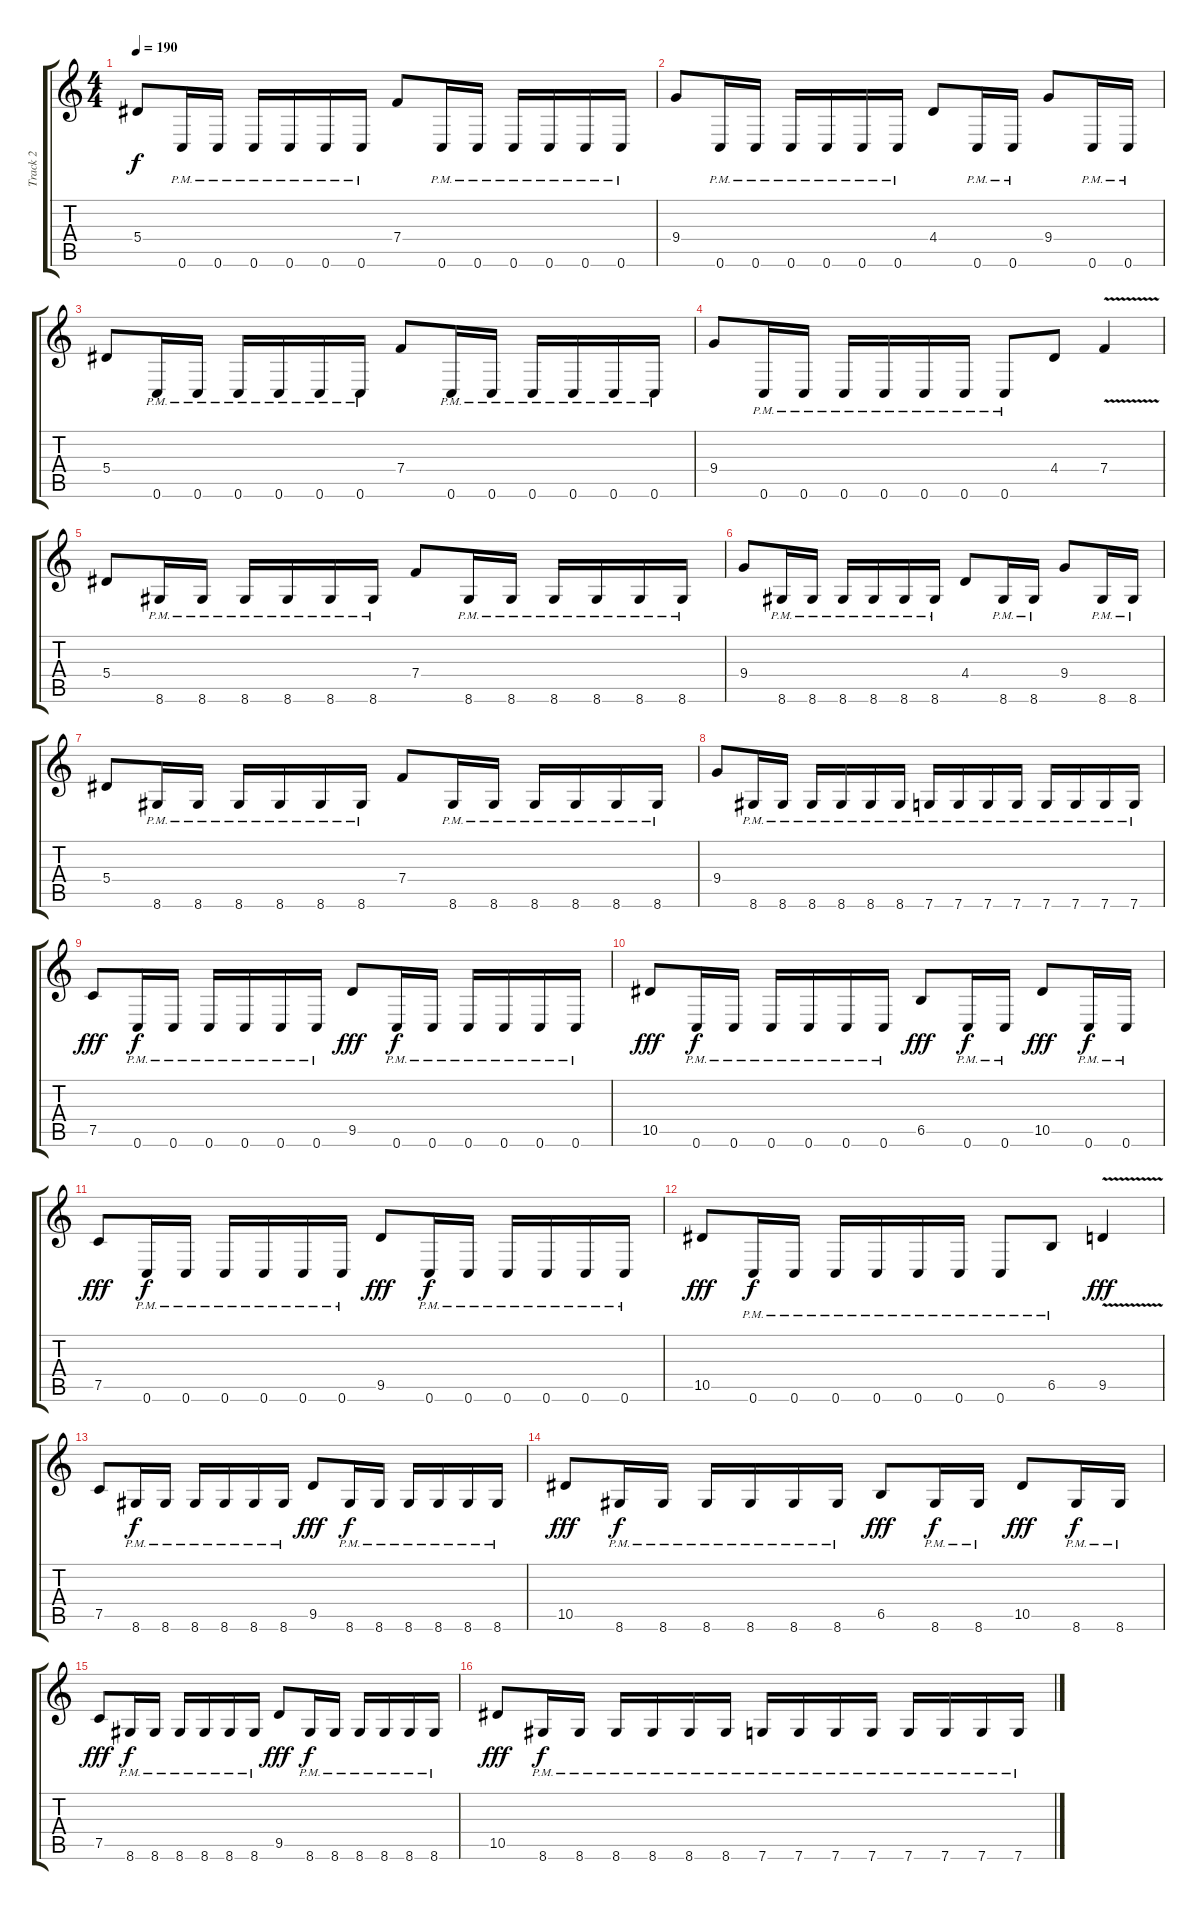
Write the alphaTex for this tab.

\track ("Track 2" "Track 2") {instrument distortionguitar}
\staff {score tabs}
\tuning (C4 G3 Eb3 Bb2 F2 C2) {hide}
\ts (4 4)
\tempo 190
\clef g2
\ks c
5.4.8{dy f} 0.6{pm}.16 0.6{pm}.16 0.6{pm}.16 0.6{pm}.16 0.6{pm}.16 0.6{pm}.16 7.4.8 0.6{pm}.16 0.6{pm}.16 0.6{pm}.16 0.6{pm}.16 0.6{pm}.16 0.6{pm}.16 |
9.4.8 0.6{pm}.16 0.6{pm}.16 0.6{pm}.16 0.6{pm}.16 0.6{pm}.16 0.6{pm}.16 4.4.8 0.6{pm}.16 0.6{pm}.16 9.4.8 0.6{pm}.16 0.6{pm}.16 |
5.4.8 0.6{pm}.16 0.6{pm}.16 0.6{pm}.16 0.6{pm}.16 0.6{pm}.16 0.6{pm}.16 7.4.8 0.6{pm}.16 0.6{pm}.16 0.6{pm}.16 0.6{pm}.16 0.6{pm}.16 0.6{pm}.16 |
9.4.8 0.6{pm}.16 0.6{pm}.16 0.6{pm}.16 0.6{pm}.16 0.6{pm}.16 0.6{pm}.16 0.6{pm}.8 4.4.8 7.4{v}.4 |
5.4.8 8.6{pm}.16 8.6{pm}.16 8.6{pm}.16 8.6{pm}.16 8.6{pm}.16 8.6{pm}.16 7.4.8 8.6{pm}.16 8.6{pm}.16 8.6{pm}.16 8.6{pm}.16 8.6{pm}.16 8.6{pm}.16 |
9.4.8 8.6{pm}.16 8.6{pm}.16 8.6{pm}.16 8.6{pm}.16 8.6{pm}.16 8.6{pm}.16 4.4.8 8.6{pm}.16 8.6{pm}.16 9.4.8 8.6{pm}.16 8.6{pm}.16 |
5.4.8 8.6{pm}.16 8.6{pm}.16 8.6{pm}.16 8.6{pm}.16 8.6{pm}.16 8.6{pm}.16 7.4.8 8.6{pm}.16 8.6{pm}.16 8.6{pm}.16 8.6{pm}.16 8.6{pm}.16 8.6{pm}.16 |
9.4.8 8.6{pm}.16 8.6{pm}.16 8.6{pm}.16 8.6{pm}.16 8.6{pm}.16 8.6{pm}.16 7.6{pm}.16 7.6{pm}.16 7.6{pm}.16 7.6{pm}.16 7.6{pm}.16 7.6{pm}.16 7.6{pm}.16 7.6{pm}.16 |
7.5.8{dy fff} 0.6{pm}.16{dy f} 0.6{pm}.16 0.6{pm}.16 0.6{pm}.16 0.6{pm}.16 0.6{pm}.16 9.5.8{dy fff} 0.6{pm}.16{dy f} 0.6{pm}.16 0.6{pm}.16 0.6{pm}.16 0.6{pm}.16 0.6{pm}.16 |
10.5.8{dy fff} 0.6{pm}.16{dy f} 0.6{pm}.16 0.6{pm}.16 0.6{pm}.16 0.6{pm}.16 0.6{pm}.16 6.5.8{dy fff} 0.6{pm}.16{dy f} 0.6{pm}.16 10.5.8{dy fff} 0.6{pm}.16{dy f} 0.6{pm}.16 |
7.5.8{dy fff} 0.6{pm}.16{dy f} 0.6{pm}.16 0.6{pm}.16 0.6{pm}.16 0.6{pm}.16 0.6{pm}.16 9.5.8{dy fff} 0.6{pm}.16{dy f} 0.6{pm}.16 0.6{pm}.16 0.6{pm}.16 0.6{pm}.16 0.6{pm}.16 |
10.5.8{dy fff} 0.6{pm}.16{dy f} 0.6{pm}.16 0.6{pm}.16 0.6{pm}.16 0.6{pm}.16 0.6{pm}.16 0.6{pm}.8 6.5{pm}.8 9.5{v}.4{dy fff} |
7.5.8 8.6{pm}.16{dy f} 8.6{pm}.16 8.6{pm}.16 8.6{pm}.16 8.6{pm}.16 8.6{pm}.16 9.5.8{dy fff} 8.6{pm}.16{dy f} 8.6{pm}.16 8.6{pm}.16 8.6{pm}.16 8.6{pm}.16 8.6{pm}.16 |
10.5.8{dy fff} 8.6{pm}.16{dy f} 8.6{pm}.16 8.6{pm}.16 8.6{pm}.16 8.6{pm}.16 8.6{pm}.16 6.5.8{dy fff} 8.6{pm}.16{dy f} 8.6{pm}.16 10.5.8{dy fff} 8.6{pm}.16{dy f} 8.6{pm}.16 |
7.5.8{dy fff} 8.6{pm}.16{dy f} 8.6{pm}.16 8.6{pm}.16 8.6{pm}.16 8.6{pm}.16 8.6{pm}.16 9.5.8{dy fff} 8.6{pm}.16{dy f} 8.6{pm}.16 8.6{pm}.16 8.6{pm}.16 8.6{pm}.16 8.6{pm}.16 |
10.5.8{dy fff} 8.6{pm}.16{dy f} 8.6{pm}.16 8.6{pm}.16 8.6{pm}.16 8.6{pm}.16 8.6{pm}.16 7.6{pm}.16 7.6{pm}.16 7.6{pm}.16 7.6{pm}.16 7.6{pm}.16 7.6{pm}.16 7.6{pm}.16 7.6{pm}.16
